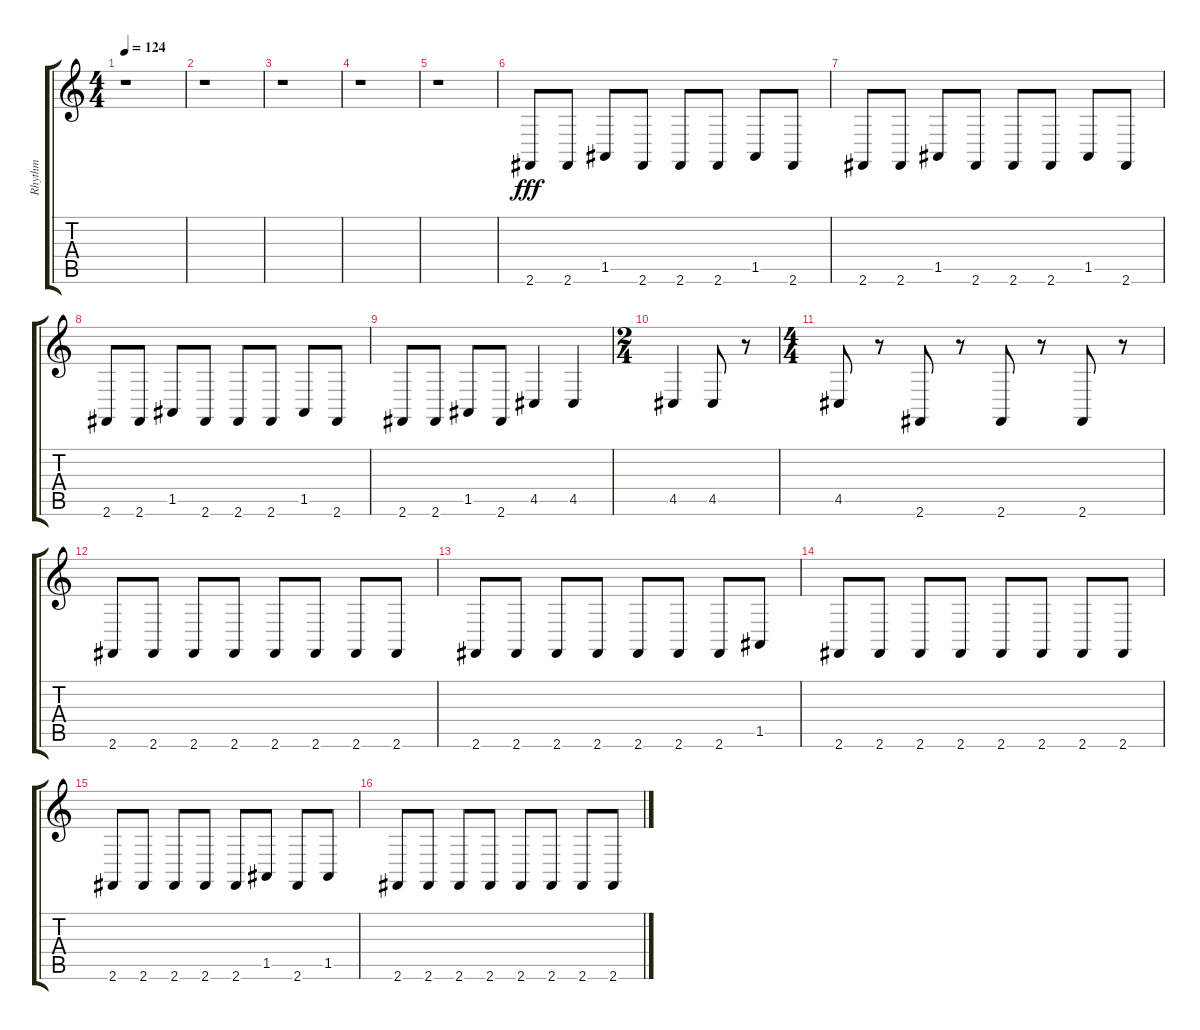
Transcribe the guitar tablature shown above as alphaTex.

\track ("Rhythm" "Rhythm") {instrument acousticgrandpiano}
\staff {score tabs}
\tuning (E4 B3 G3 D3 A2 E2) {hide}
\ts (4 4)
\tempo 124
\clef g2
\ks c
r.1{dy fff instrument acousticgrandpiano} |
r.1 |
r.1 |
r.1 |
r.1 |
2.6.8 2.6.8 1.5.8 2.6.8 2.6.8 2.6.8 1.5.8 2.6.8 |
2.6.8 2.6.8 1.5.8 2.6.8 2.6.8 2.6.8 1.5.8 2.6.8 |
2.6.8 2.6.8 1.5.8 2.6.8 2.6.8 2.6.8 1.5.8 2.6.8 |
2.6.8 2.6.8 1.5.8 2.6.8 4.5.4 4.5.4 |
\ts (2 4)
4.5.4 4.5.8 r.8 |
\ts (4 4)
4.5.8 r.8 2.6.8 r.8 2.6.8 r.8 2.6.8 r.8 |
2.6.8 2.6.8 2.6.8 2.6.8 2.6.8 2.6.8 2.6.8 2.6.8 |
2.6.8 2.6.8 2.6.8 2.6.8 2.6.8 2.6.8 2.6.8 1.5.8 |
2.6.8 2.6.8 2.6.8 2.6.8 2.6.8 2.6.8 2.6.8 2.6.8 |
2.6.8 2.6.8 2.6.8 2.6.8 2.6.8 1.5.8 2.6.8 1.5.8 |
2.6.8 2.6.8 2.6.8 2.6.8 2.6.8 2.6.8 2.6.8 2.6.8
